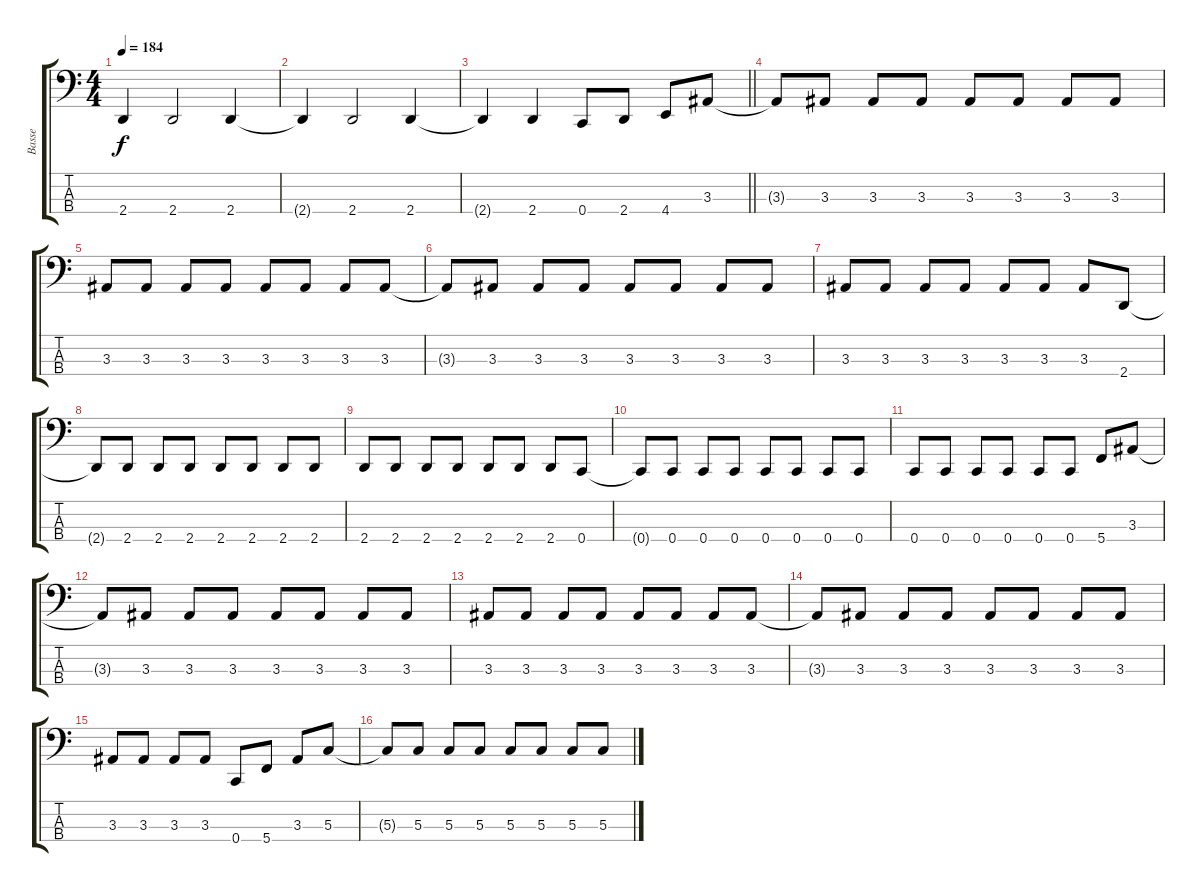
\track ("Basse" "Basse") {instrument electricbassfinger}
\staff {score tabs}
\tuning (F2 C2 G1 C1) {hide}
\ts (4 4)
\tempo 184
\clef f4
\ks c
2.4{t}.4{dy f} 2.4.2 2.4.4 |
2.4{t}.4 2.4.2 2.4.4 |
\barLineRight lightlight
2.4{t}.4 2.4.4 0.4.8 2.4.8 4.4.8 3.3.8 |
3.3{t}.8 3.3.8 3.3.8 3.3.8 3.3.8 3.3.8 3.3.8 3.3.8 |
3.3.8 3.3.8 3.3.8 3.3.8 3.3.8 3.3.8 3.3.8 3.3.8 |
3.3{t}.8 3.3.8 3.3.8 3.3.8 3.3.8 3.3.8 3.3.8 3.3.8 |
3.3.8 3.3.8 3.3.8 3.3.8 3.3.8 3.3.8 3.3.8 2.4.8 |
2.4{t}.8 2.4.8 2.4.8 2.4.8 2.4.8 2.4.8 2.4.8 2.4.8 |
2.4.8 2.4.8 2.4.8 2.4.8 2.4.8 2.4.8 2.4.8 0.4.8 |
0.4{t}.8 0.4.8 0.4.8 0.4.8 0.4.8 0.4.8 0.4.8 0.4.8 |
0.4.8 0.4.8 0.4.8 0.4.8 0.4.8 0.4.8 5.4.8 3.3.8 |
3.3{t}.8 3.3.8 3.3.8 3.3.8 3.3.8 3.3.8 3.3.8 3.3.8 |
3.3.8 3.3.8 3.3.8 3.3.8 3.3.8 3.3.8 3.3.8 3.3.8 |
3.3{t}.8 3.3.8 3.3.8 3.3.8 3.3.8 3.3.8 3.3.8 3.3.8 |
3.3.8 3.3.8 3.3.8 3.3.8 0.4.8 5.4.8 3.3.8 5.3.8 |
5.3{t}.8 5.3.8 5.3.8 5.3.8 5.3.8 5.3.8 5.3.8 5.3.8
